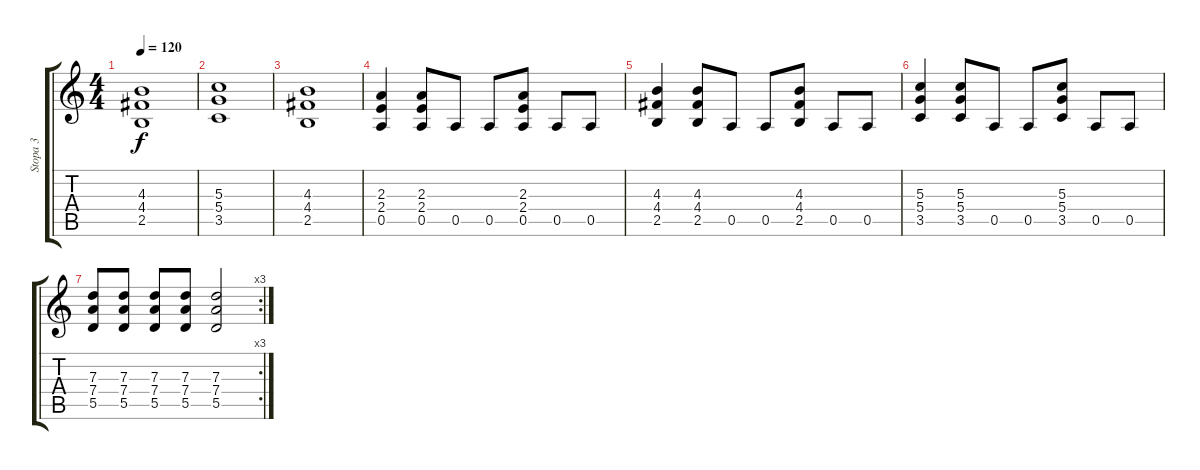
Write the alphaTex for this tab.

\track ("Stopa 3" "Stopa 3") {instrument distortionguitar}
\staff {score tabs}
\tuning (E4 B3 G3 D3 A2 E2) {hide}
\ts (4 4)
\tempo 120
\clef g2
\ks c
(4.3 4.4 2.5).1{dy f} |
(5.3 5.4 3.5).1 |
(4.3 4.4 2.5).1 |
(2.3 2.4 0.5).4 (2.3 2.4 0.5).8 0.5.8 0.5.8 (2.3 2.4 0.5).8 0.5.8 0.5.8 |
(4.3 4.4 2.5).4 (4.3 4.4 2.5).8 0.5.8 0.5.8 (4.3 4.4 2.5).8 0.5.8 0.5.8 |
(5.3 5.4 3.5).4 (5.3 5.4 3.5).8 0.5.8 0.5.8 (5.3 5.4 3.5).8 0.5.8 0.5.8 |
\rc 3
(7.3 7.4 5.5).8 (7.3 7.4 5.5).8 (7.3 7.4 5.5).8 (7.3 7.4 5.5).8 (7.3 7.4 5.5).2
